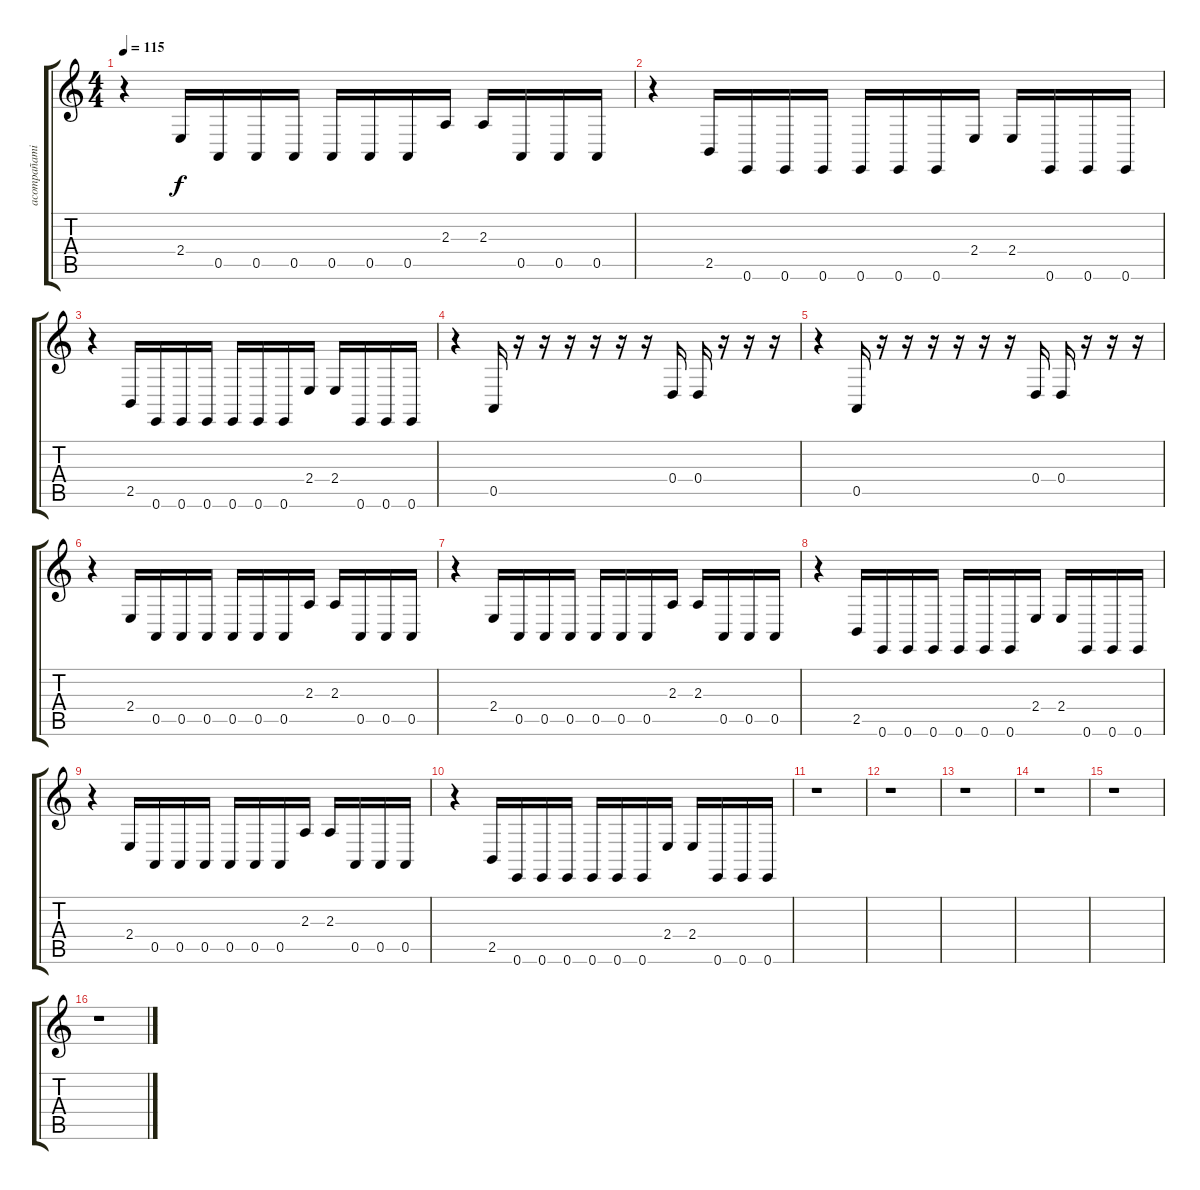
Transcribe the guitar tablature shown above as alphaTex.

\track ("acompañamiento" "acompañami") {instrument telephonering}
\staff {score tabs}
\tuning (E4 B3 G3 D3 A2 E2) {hide}
\ts (4 4)
\tempo 115
\clef g2
\ks c
r.4{dy f} 2.4.16 0.5.16 0.5.16 0.5.16 0.5.16 0.5.16 0.5.16 2.3.16 2.3.16 0.5.16 0.5.16 0.5.16 |
r.4 2.5.16 0.6.16 0.6.16 0.6.16 0.6.16 0.6.16 0.6.16 2.4.16 2.4.16 0.6.16 0.6.16 0.6.16 |
r.4 2.5.16 0.6.16 0.6.16 0.6.16 0.6.16 0.6.16 0.6.16 2.4.16 2.4.16 0.6.16 0.6.16 0.6.16 |
r.4 0.5.16 r.16 r.16 r.16 r.16 r.16 r.16 0.4.16 0.4.16 r.16 r.16 r.16 |
r.4 0.5.16 r.16 r.16 r.16 r.16 r.16 r.16 0.4.16 0.4.16 r.16 r.16 r.16 |
r.4 2.4.16 0.5.16 0.5.16 0.5.16 0.5.16 0.5.16 0.5.16 2.3.16 2.3.16 0.5.16 0.5.16 0.5.16 |
r.4 2.4.16 0.5.16 0.5.16 0.5.16 0.5.16 0.5.16 0.5.16 2.3.16 2.3.16 0.5.16 0.5.16 0.5.16 |
r.4 2.5.16 0.6.16 0.6.16 0.6.16 0.6.16 0.6.16 0.6.16 2.4.16 2.4.16 0.6.16 0.6.16 0.6.16 |
r.4 2.4.16 0.5.16 0.5.16 0.5.16 0.5.16 0.5.16 0.5.16 2.3.16 2.3.16 0.5.16 0.5.16 0.5.16 |
r.4 2.5.16 0.6.16 0.6.16 0.6.16 0.6.16 0.6.16 0.6.16 2.4.16 2.4.16 0.6.16 0.6.16 0.6.16 |
r.1 |
r.1 |
r.1 |
r.1 |
r.1 |
r.1
